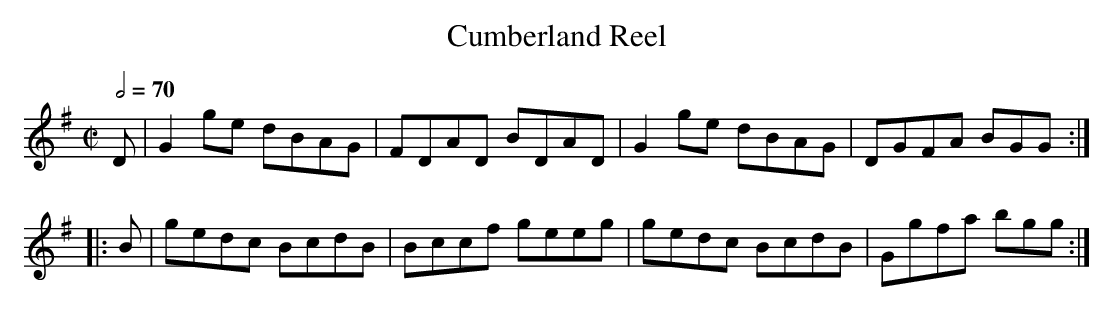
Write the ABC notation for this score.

X:1
T:Cumberland Reel
M:C|
L:1/8
Q:1/2=70
K:G
D|G2ge dBAG|FDAD BDAD|G2ge dBAG|DGFA BGG:|
|:B|gedc BcdB|Bccf geeg|gedc BcdB|Ggfa bgg:|
